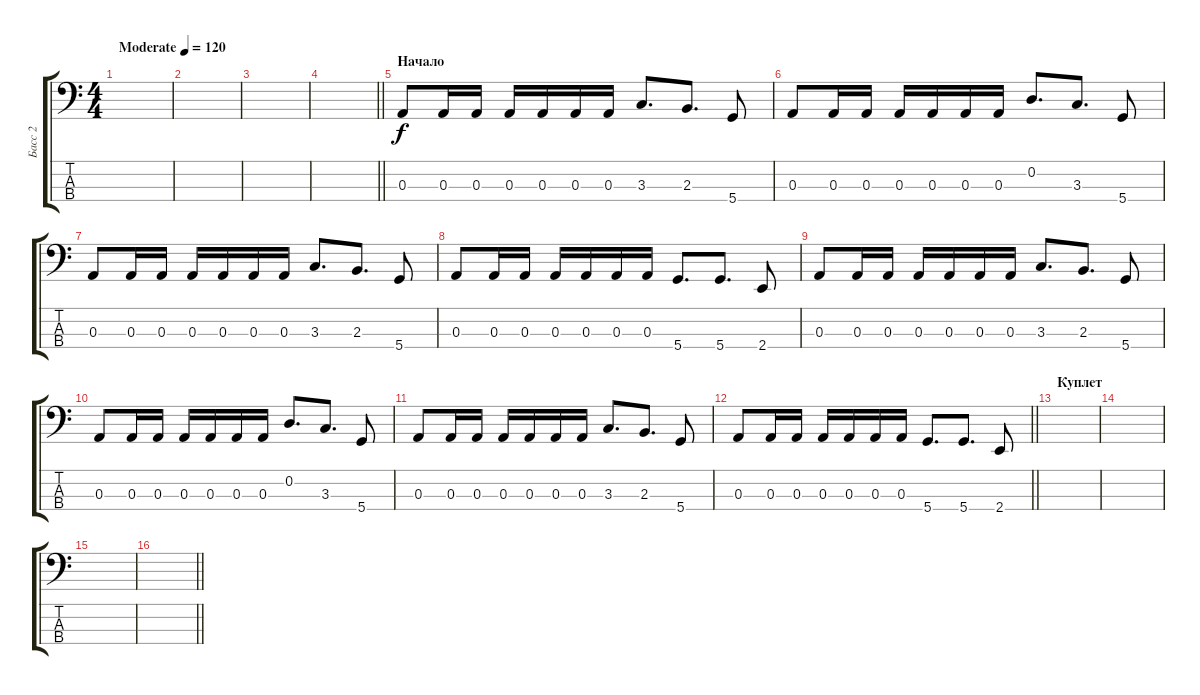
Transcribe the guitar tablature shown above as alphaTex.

\track ("Басс 2" "Басс 2") {instrument electricbassfinger}
\staff {score tabs}
\tuning (G2 D2 A1 D1) {hide}
\ts (4 4)
\tempo (120 "Moderate")
\clef f4
\ks c
|
|
|
\barLineRight lightlight
|
\section ("" "Начало")
0.3.8 0.3.16 0.3.16 0.3.16 0.3.16 0.3.16 0.3.16 3.3.8{d} 2.3.8{d} 5.4.8 |
0.3.8 0.3.16 0.3.16 0.3.16 0.3.16 0.3.16 0.3.16 0.2.8{d} 3.3.8{d} 5.4.8 |
0.3.8 0.3.16 0.3.16 0.3.16 0.3.16 0.3.16 0.3.16 3.3.8{d} 2.3.8{d} 5.4.8 |
0.3.8 0.3.16 0.3.16 0.3.16 0.3.16 0.3.16 0.3.16 5.4.8{d} 5.4.8{d} 2.4.8 |
0.3.8 0.3.16 0.3.16 0.3.16 0.3.16 0.3.16 0.3.16 3.3.8{d} 2.3.8{d} 5.4.8 |
0.3.8 0.3.16 0.3.16 0.3.16 0.3.16 0.3.16 0.3.16 0.2.8{d} 3.3.8{d} 5.4.8 |
0.3.8 0.3.16 0.3.16 0.3.16 0.3.16 0.3.16 0.3.16 3.3.8{d} 2.3.8{d} 5.4.8 |
\barLineRight lightlight
0.3.8 0.3.16 0.3.16 0.3.16 0.3.16 0.3.16 0.3.16 5.4.8{d} 5.4.8{d} 2.4.8 |
\section ("" "Куплет")
|
|
|
\barLineRight lightlight
